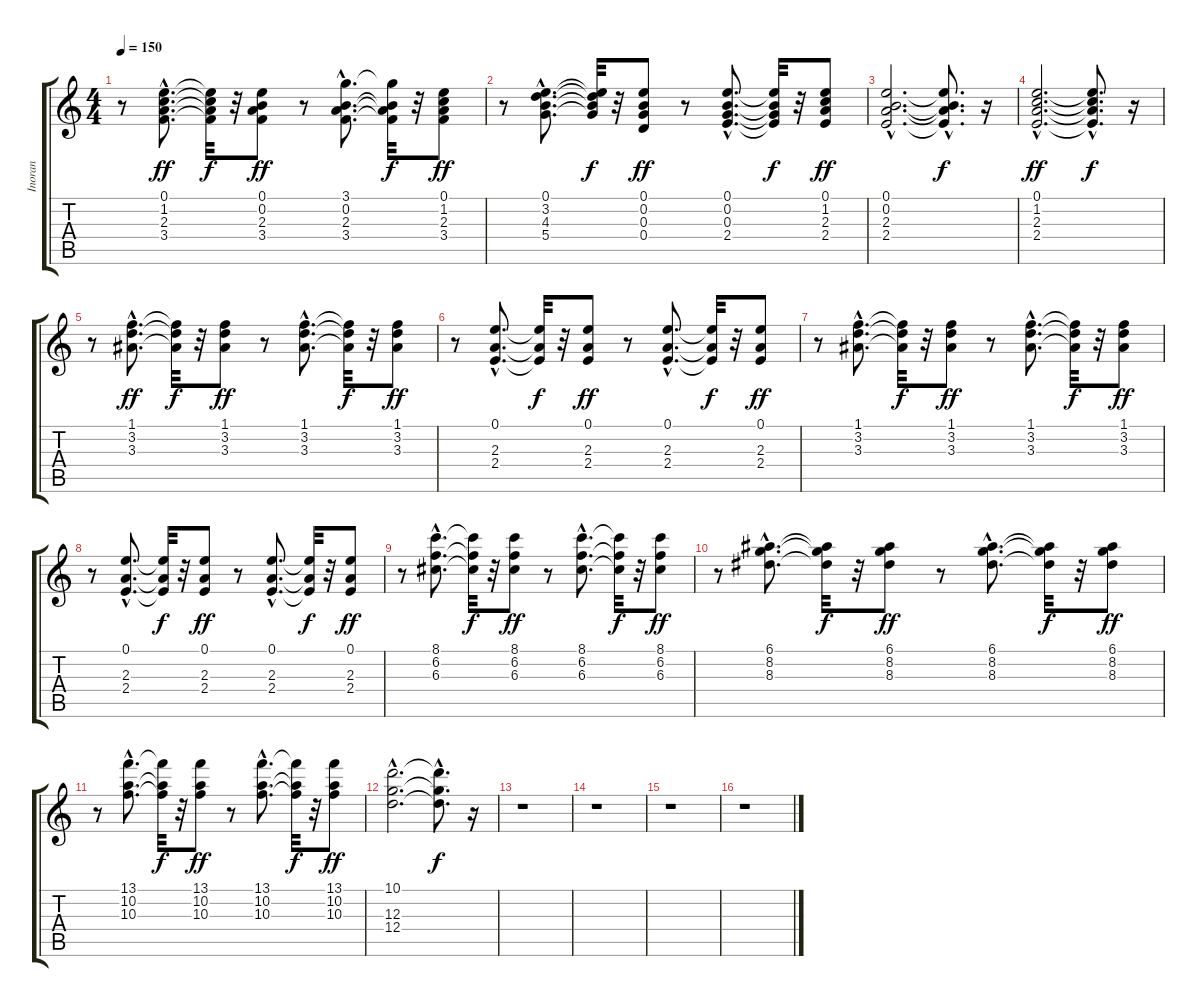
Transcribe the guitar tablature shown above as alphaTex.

\track ("Inoran" "Inoran") {instrument distortionguitar}
\staff {score tabs}
\tuning (E4 B3 G3 D3 A2 E2) {hide}
\ts (4 4)
\tempo 150
\clef g2
\ks c
r.8{dy ff} (0.1{hac} 1.2{hac} 2.3{hac} 3.4{hac}).8{d} (0.1{t} 1.2{t} 2.3{t} 3.4{t}).32{dy f} r.32 (0.1 0.2 2.3 3.4).8{dy ff} r.8 (3.1{hac} 0.2{hac} 2.3{hac} 3.4{hac}).8{d} (3.1{t} 0.2{t} 2.3{t} 3.4{t}).32{dy f} r.32 (0.1 1.2 2.3 3.4).8{dy ff} |
r.8 (0.1{hac} 3.2{hac} 4.3{hac} 5.4{hac}).8{d} (0.1{t} 3.2{t} 4.3{t} 5.4{t}).32{dy f} r.32 (0.1 0.2 0.3 0.4).8{dy ff} r.8 (0.1{hac} 0.2{hac} 0.3{hac} 2.4{hac}).8{d} (0.1{t} 0.2{t} 0.3{t} 2.4{t}).32{dy f} r.32 (0.1 1.2 2.3 2.4).8{dy ff} |
(0.1{hac} 0.2{hac} 2.3{hac} 2.4{hac}).2{d} (0.1{hac t} 0.2{hac t} 2.3{hac t} 2.4{hac t}).8{d dy f} r.16 |
(0.1{hac} 1.2{hac} 2.3{hac} 2.4{hac}).2{d dy ff} (0.1{hac t} 1.2{hac t} 2.3{hac t} 2.4{hac t}).8{d dy f} r.16 |
r.8 (1.1{hac} 3.2{hac} 3.3{hac}).8{d dy ff} (1.1{t} 3.2{t} 3.3{t}).32{dy f} r.32 (1.1 3.2 3.3).8{dy ff} r.8 (1.1{hac} 3.2{hac} 3.3{hac}).8{d} (1.1{t} 3.2{t} 3.3{t}).32{dy f} r.32 (1.1 3.2 3.3).8{dy ff} |
r.8 (0.1{hac} 2.3{hac} 2.4{hac}).8{d} (0.1{t} 2.3{t} 2.4{t}).32{dy f} r.32 (0.1 2.3 2.4).8{dy ff} r.8 (0.1{hac} 2.3{hac} 2.4{hac}).8{d} (0.1{t} 2.3{t} 2.4{t}).32{dy f} r.32 (0.1 2.3 2.4).8{dy ff} |
r.8 (1.1{hac} 3.2{hac} 3.3{hac}).8{d} (1.1{t} 3.2{t} 3.3{t}).32{dy f} r.32 (1.1 3.2 3.3).8{dy ff} r.8 (1.1{hac} 3.2{hac} 3.3{hac}).8{d} (1.1{t} 3.2{t} 3.3{t}).32{dy f} r.32 (1.1 3.2 3.3).8{dy ff} |
r.8 (0.1{hac} 2.3{hac} 2.4{hac}).8{d} (0.1{t} 2.3{t} 2.4{t}).32{dy f} r.32 (0.1 2.3 2.4).8{dy ff} r.8 (0.1{hac} 2.3{hac} 2.4{hac}).8{d} (0.1{t} 2.3{t} 2.4{t}).32{dy f} r.32 (0.1 2.3 2.4).8{dy ff} |
r.8 (8.1{hac} 6.2{hac} 6.3{hac}).8{d} (8.1{t} 6.2{t} 6.3{t}).32{dy f} r.32 (8.1 6.2 6.3).8{dy ff} r.8 (8.1{hac} 6.2{hac} 6.3{hac}).8{d} (8.1{t} 6.2{t} 6.3{t}).32{dy f} r.32 (8.1 6.2 6.3).8{dy ff} |
r.8 (6.1{hac} 8.2{hac} 8.3{hac}).8{d} (6.1{t} 8.2{t} 8.3{t}).32{dy f} r.32 (6.1 8.2 8.3).8{dy ff} r.8 (6.1{hac} 8.2{hac} 8.3{hac}).8{d} (6.1{t} 8.2{t} 8.3{t}).32{dy f} r.32 (6.1 8.2 8.3).8{dy ff} |
r.8 (13.1{hac} 10.2{hac} 10.3{hac}).8{d} (13.1{t} 10.2{t} 10.3{t}).32{dy f} r.32 (13.1 10.2 10.3).8{dy ff} r.8 (13.1{hac} 10.2{hac} 10.3{hac}).8{d} (13.1{t} 10.2{t} 10.3{t}).32{dy f} r.32 (13.1 10.2 10.3).8{dy ff} |
(10.1{hac} 12.3{hac} 12.4{hac}).2{d} (10.1{hac t} 12.3{hac t} 12.4{hac t}).8{d dy f} r.16 |
r.1 |
r.1 |
r.1 |
r.1
